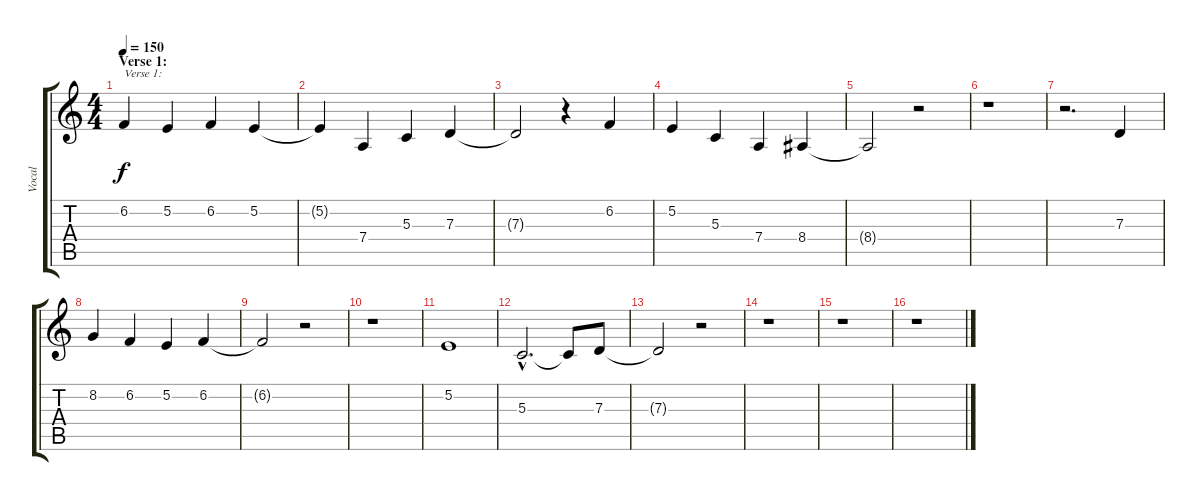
\track ("Vocal" "Vocal") {instrument oboe}
\staff {score tabs}
\tuning (E4 B3 G3 D3 A2 E2) {hide}
\ts (4 4)
\section ("" "Verse 1:")
\tempo 150
\clef g2
\ks c
6.2.4{txt "Verse 1:" dy f} 5.2.4 6.2.4 5.2.4 |
5.2{t}.4 7.4.4 5.3.4 7.3.4 |
7.3{t}.2 r.4 6.2.4 |
5.2.4 5.3.4 7.4.4 8.4.4 |
8.4{t}.2 r.2 |
r.1 |
r.2{d} 7.3.4 |
8.2.4 6.2.4 5.2.4 6.2.4 |
6.2{t}.2 r.2 |
r.1 |
5.2.1 |
5.3{hac}.2{d} 5.3{t}.8 7.3.8 |
7.3{t}.2 r.2 |
r.1 |
r.1 |
r.1
